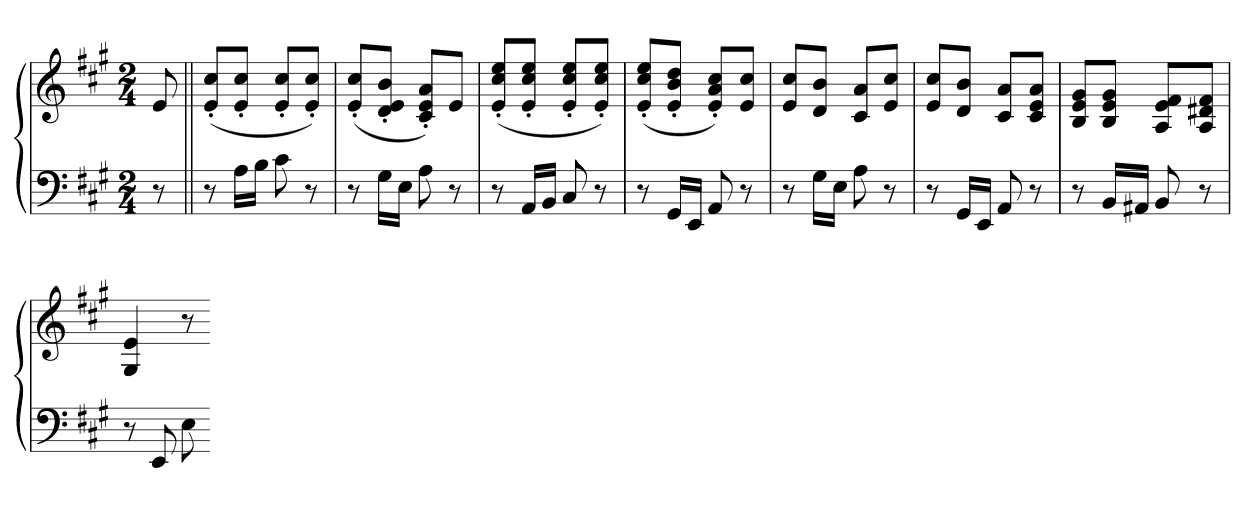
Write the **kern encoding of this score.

**kern	**kern
*part1	*part1
*staff2	*staff1
*clefF4	*clefG2
*k[f#c#g#]	*k[f#c#g#]
*A:	*A:
*M2/4	*M2/4
=	=
8r	8e
=||	=||
8r	(8e' 8cc#'L
16ALL	8e' 8cc#'J
16BJJ	.
8c#	8e' 8cc#'L
8r	8e' 8cc#'J)
=	=
8r	(8e' 8cc#'L
16G#LL	8d' 8e' 8b'J
16EJJ	.
8A	8c#' 8e' 8a'L)
8r	8eJ
=	=
8r	(8e' 8cc#' 8ee'L
16AALL	8e' 8cc#' 8ee'J
16BBJJ	.
8C#	8e' 8cc#' 8ee'L
8r	8e' 8cc#' 8ee'J)
=	=
8r	(8e' 8cc#' 8ee'L
16GG#LL	8e' 8b' 8dd'J
16EEJJ	.
8AA	8e' 8a' 8cc#'L)
8r	8e 8cc#J
=	=
8r	8e 8cc#L
16G#LL	8d 8bJ
16EJJ	.
8A	8c# 8aL
8r	8e 8cc#J
=	=
8r	8e 8cc#L
16GG#LL	8d 8bJ
16EEJJ	.
8AA	8c# 8aL
8r	8c# 8e 8aJ
=	=
8r	8B 8e 8g#L
16BBLL	8B 8e 8g#J
16AA#XJJ	.
8BB	8A 8e 8f#L
8r	8A 8d#X 8f#J
=	=
8r	4G# 4e
8EE	.
8E	8r
=-	=-
*-	*-
